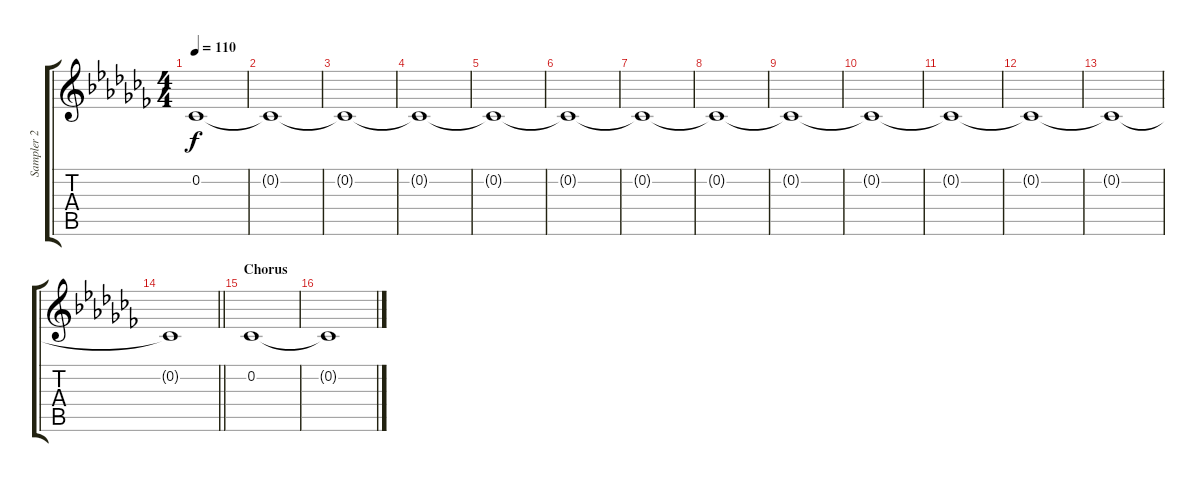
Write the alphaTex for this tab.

\track ("Sampler 2 - Joe Hahn" "Sampler 2 ") {instrument pad1newage}
\staff {score tabs}
\tuning (E4 B3 G3 D3 A2 D2) {hide}
\ts (4 4)
\tempo 110
\clef g2
\ks abminor
0.2{t}.1{dy f} |
0.2{t}.1 |
0.2{t}.1 |
0.2{t}.1 |
0.2{t}.1 |
0.2{t}.1 |
0.2{t}.1 |
0.2{t}.1 |
0.2{t}.1 |
0.2{t}.1 |
0.2{t}.1 |
0.2{t}.1 |
0.2{t}.1 |
\barLineRight lightlight
0.2{t}.1 |
\section ("" "Chorus")
0.2.1 |
0.2{t}.1
